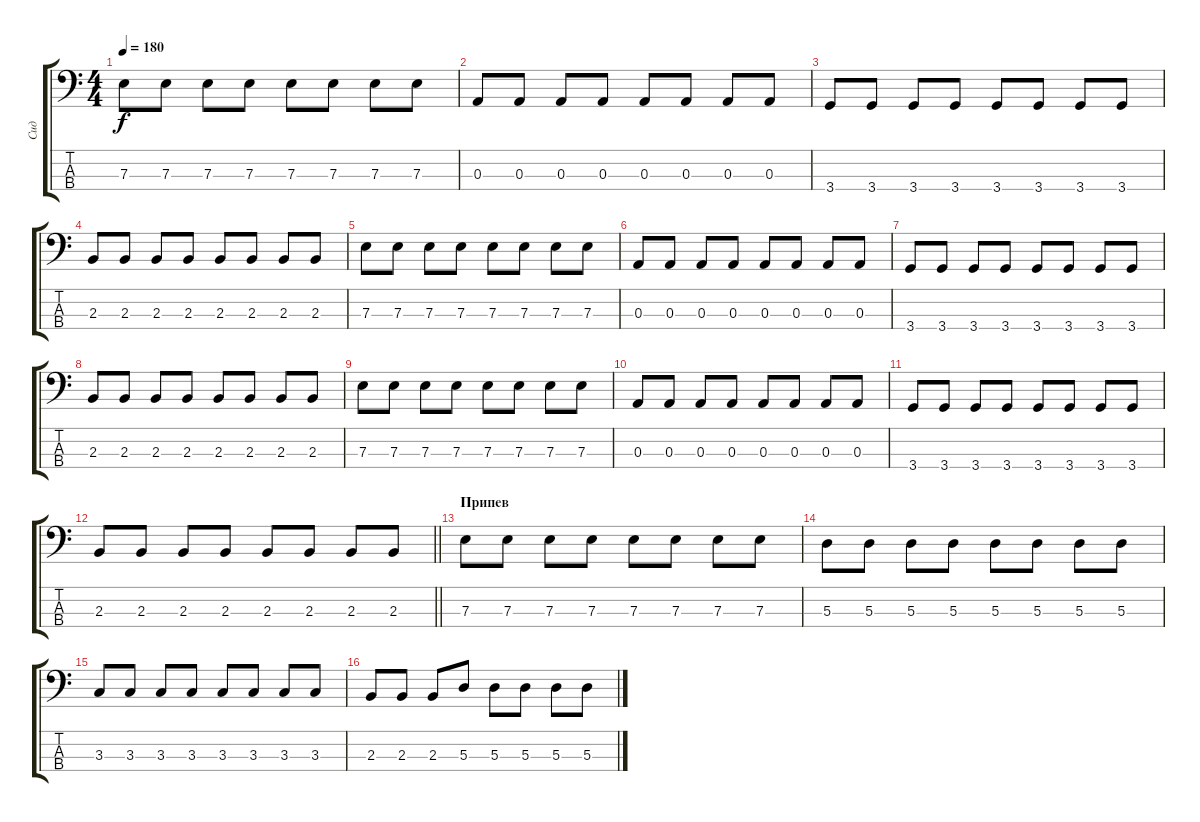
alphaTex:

\track ("Сид" "Сид") {instrument electricbassfinger}
\staff {score tabs}
\tuning (G2 D2 A1 E1) {hide}
\ts (4 4)
\tempo 180
\clef f4
\ks c
7.3.8{dy f} 7.3.8 7.3.8 7.3.8 7.3.8 7.3.8 7.3.8 7.3.8 |
0.3.8 0.3.8 0.3.8 0.3.8 0.3.8 0.3.8 0.3.8 0.3.8 |
3.4.8 3.4.8 3.4.8 3.4.8 3.4.8 3.4.8 3.4.8 3.4.8 |
2.3.8 2.3.8 2.3.8 2.3.8 2.3.8 2.3.8 2.3.8 2.3.8 |
7.3.8 7.3.8 7.3.8 7.3.8 7.3.8 7.3.8 7.3.8 7.3.8 |
0.3.8 0.3.8 0.3.8 0.3.8 0.3.8 0.3.8 0.3.8 0.3.8 |
3.4.8 3.4.8 3.4.8 3.4.8 3.4.8 3.4.8 3.4.8 3.4.8 |
2.3.8 2.3.8 2.3.8 2.3.8 2.3.8 2.3.8 2.3.8 2.3.8 |
7.3.8 7.3.8 7.3.8 7.3.8 7.3.8 7.3.8 7.3.8 7.3.8 |
0.3.8 0.3.8 0.3.8 0.3.8 0.3.8 0.3.8 0.3.8 0.3.8 |
3.4.8 3.4.8 3.4.8 3.4.8 3.4.8 3.4.8 3.4.8 3.4.8 |
\barLineRight lightlight
2.3.8 2.3.8 2.3.8 2.3.8 2.3.8 2.3.8 2.3.8 2.3.8 |
\section ("" "Припев")
7.3.8 7.3.8 7.3.8 7.3.8 7.3.8 7.3.8 7.3.8 7.3.8 |
5.3.8 5.3.8 5.3.8 5.3.8 5.3.8 5.3.8 5.3.8 5.3.8 |
3.3.8 3.3.8 3.3.8 3.3.8 3.3.8 3.3.8 3.3.8 3.3.8 |
2.3.8 2.3.8 2.3.8 5.3.8 5.3.8 5.3.8 5.3.8 5.3.8
